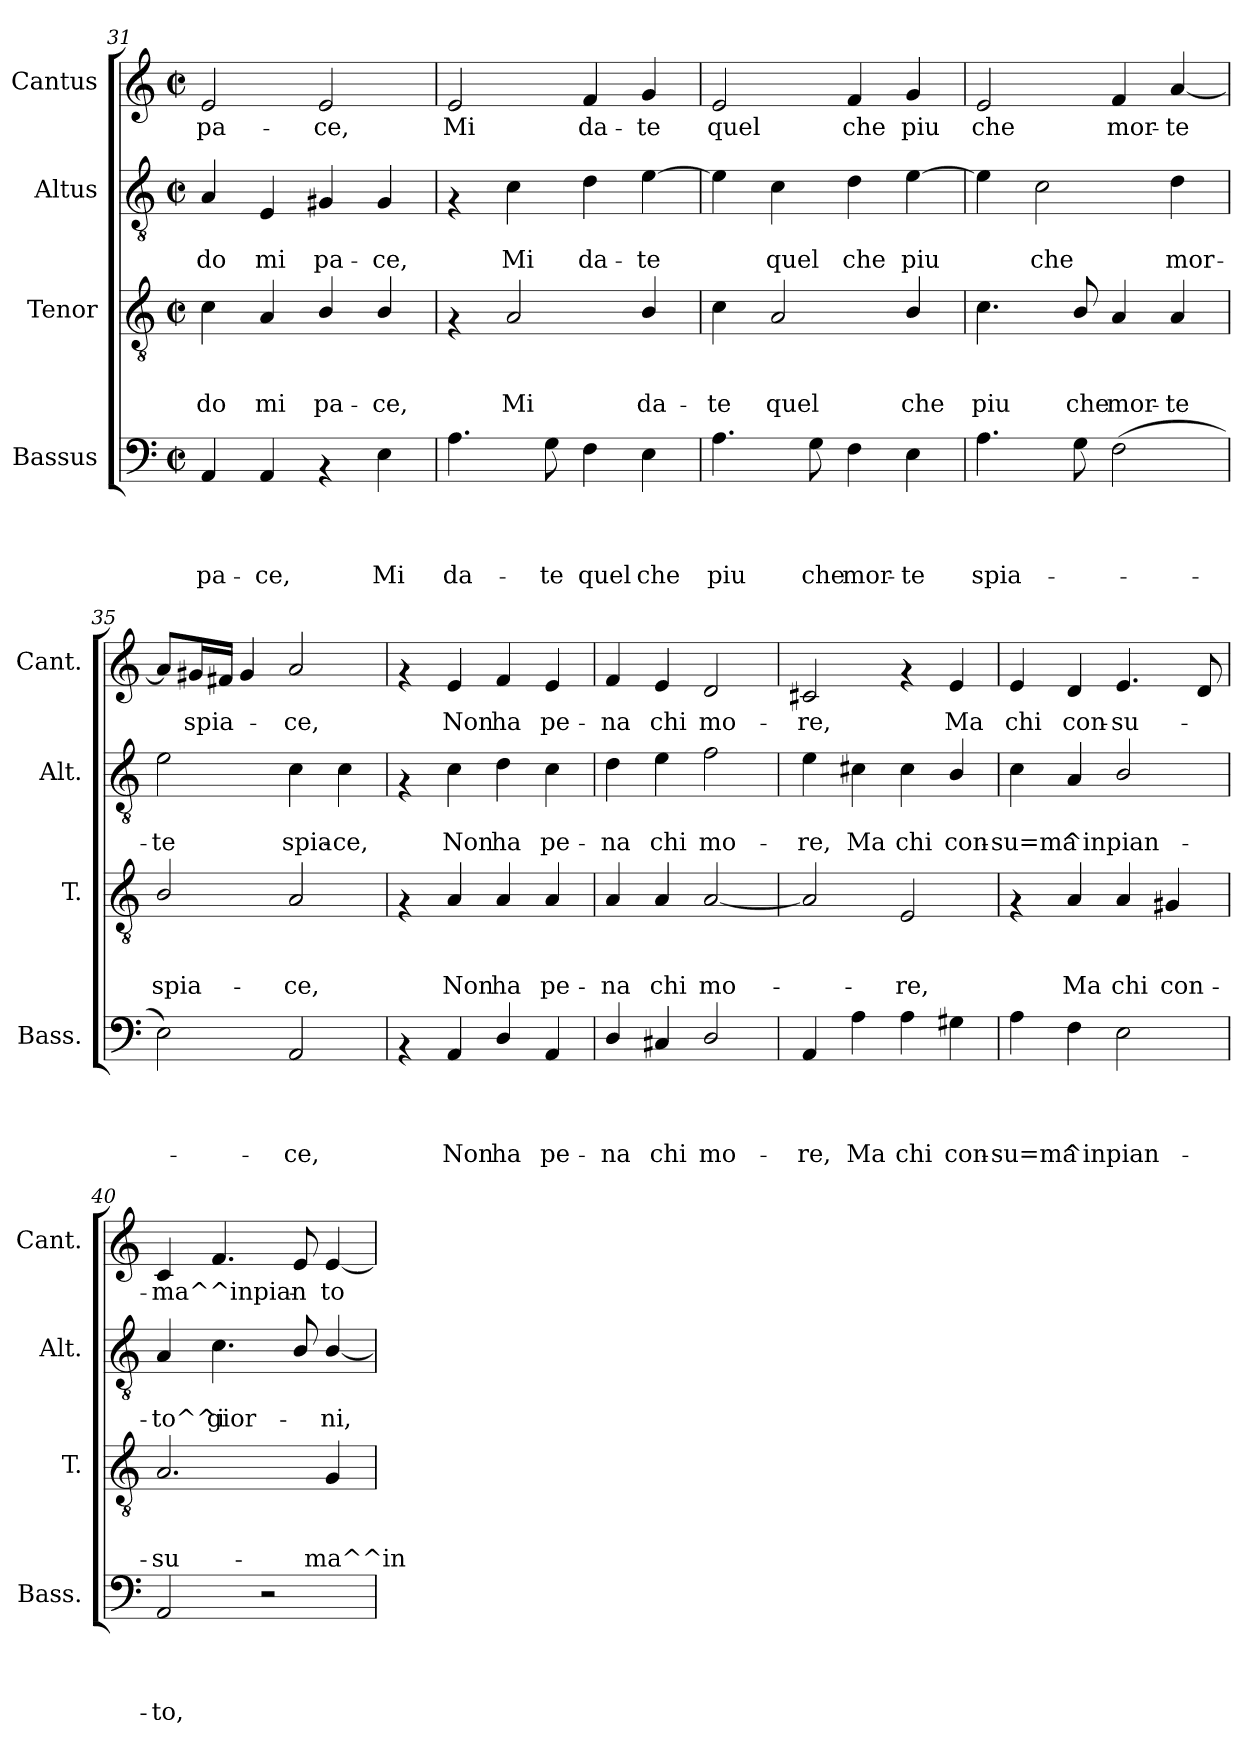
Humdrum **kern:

**kern	**text	**text	**text	**text	**kern	**text	**text	**text	**kern	**text	**text	**kern	**text
*part4	*part4	*part4	*part4	*part4	*part3	*part3	*part3	*part3	*part2	*part2	*part2	*part1	*part1
*staff4	*staff4	*staff4	*staff4	*staff4	*staff3	*staff3	*staff3	*staff3	*staff2	*staff2	*staff2	*staff1	*staff1
*I"Bassus	*	*	*	*	*I"Tenor	*	*	*	*I"Altus	*	*	*I"Cantus	*
*I'Bass.	*	*	*	*	*I'T.	*	*	*	*I'Alt.	*	*	*I'Cant.	*
*clefF4	*	*	*	*	*clefGv2	*	*	*	*clefGv2	*	*	*clefG2	*
*k[]	*	*	*	*	*k[]	*	*	*	*k[]	*	*	*k[]	*
*C:	*	*	*	*	*C:	*	*	*	*C:	*	*	*C:	*
*M2/2	*	*	*	*	*M2/2	*	*	*	*M2/2	*	*	*M2/2	*
*met(c|)	*	*	*	*	*met(c|)	*	*	*	*met(c|)	*	*	*met(c|)	*
=31	=31	=31	=31	=31	=31	=31	=31	=31	=31	=31	=31	=31	=31
!	!	!	!	!LO:LY:b	!	!	!	!LO:LY:b	!	!	!LO:LY:b	!	!LO:LY:b
4AA/	.	.	.	pa-	4c\	.	.	-do	4A/	.	-do	2e/	pa-
!	!	!	!	!LO:LY:b	!	!	!	!LO:LY:b	!	!	!LO:LY:b	!	!
4AA/	.	.	.	-ce,	4A/	.	.	mi	4E/	.	mi	.	.
!	!	!	!	!	!	!	!	!LO:LY:b	!	!	!LO:LY:b	!	!LO:LY:b
4rAA	.	.	.	.	4B/	.	.	pa-	4G#X/	.	pa-	2e/	-ce,
!	!	!	!	!LO:LY:b	!	!	!	!LO:LY:b	!	!	!LO:LY:b	!	!
4E\	.	.	.	Mi	4B/	.	.	-ce,	4G#/	.	-ce,	.	.
!!LO:PB:g=z
=32	=32	=32	=32	=32	=32	=32	=32	=32	=32	=32	=32	=32	=32
!	!	!	!	!LO:LY:b	!	!	!	!	!	!	!	!	!LO:LY:b
4.A\	.	.	.	da-	4rF	.	.	.	4rF	.	.	2e/	Mi
!	!	!	!	!	!	!	!	!LO:LY:b	!	!	!LO:LY:b	!	!
.	.	.	.	.	2A/	.	.	Mi	4c\	.	Mi	.	.
!	!	!	!	!LO:LY:b	!	!	!	!	!	!	!	!	!
8G\	.	.	.	-te	.	.	.	.	.	.	.	.	.
!	!	!	!	!LO:LY:b	!	!	!	!	!	!	!LO:LY:b	!	!LO:LY:b
4F\	.	.	.	quel	.	.	.	.	4d\	.	da-	4f/	da-
!	!	!	!	!LO:LY:b	!	!	!	!LO:LY:b	!	!	!LO:LY:b	!	!LO:LY:b
4E\	.	.	.	che	4B/	.	.	da-	[>4e\	.	-te	4g/	-te
=33	=33	=33	=33	=33	=33	=33	=33	=33	=33	=33	=33	=33	=33
!	!	!	!	!LO:LY:b	!	!	!	!LO:LY:b	!	!	!	!	!LO:LY:b
4.A\	.	.	.	piu	4c\	.	.	-te	4e\]	.	.	2e/	quel
!	!	!	!	!	!	!	!	!LO:LY:b	!	!	!LO:LY:b	!	!
.	.	.	.	.	2A/	.	.	quel	4c\	.	quel	.	.
!	!	!	!	!LO:LY:b	!	!	!	!	!	!	!	!	!
8G\	.	.	.	che	.	.	.	.	.	.	.	.	.
!	!	!	!	!LO:LY:b	!	!	!	!	!	!	!LO:LY:b	!	!LO:LY:b
4F\	.	.	.	mor-	.	.	.	.	4d\	.	che	4f/	che
!	!	!	!	!LO:LY:b	!	!	!	!LO:LY:b	!	!	!LO:LY:b	!	!LO:LY:b
4E\	.	.	.	-te	4B/	.	.	che	[>4e\	.	piu	4g/	piu
=34	=34	=34	=34	=34	=34	=34	=34	=34	=34	=34	=34	=34	=34
!	!	!	!	!LO:LY:b	!	!	!	!LO:LY:b	!	!	!	!	!LO:LY:b
4.A\	.	.	.	spia-	4.c\	.	.	piu	4e\]	.	.	2e/	che
!	!	!	!	!	!	!	!	!	!	!	!LO:LY:b	!	!
.	.	.	.	.	.	.	.	.	2c\	.	che	.	.
!	!	!	!	!	!	!	!	!LO:LY:b	!	!	!	!	!
8G\	.	.	.	.	8B/	.	.	che	.	.	.	.	.
!	!	!	!	!	!	!	!	!LO:LY:b	!	!	!	!	!LO:LY:b
(>2F\	.	.	.	.	4A/	.	.	mor-	.	.	.	4f/	mor-
!	!	!	!	!	!	!	!	!LO:LY:b	!	!	!LO:LY:b	!	!LO:LY:b
.	.	.	.	.	4A/	.	.	-te	4d\	.	mor-	[<4a/	-te
=35	=35	=35	=35	=35	=35	=35	=35	=35	=35	=35	=35	=35	=35
!	!	!	!	!	!	!	!	!LO:LY:b	!	!	!LO:LY:b	!	!
2E\)	.	.	.	.	2B/	.	.	spia-	2e\	.	-te	8a/L]	.
!	!	!	!	!	!	!	!	!	!	!	!	!	!LO:LY:b
.	.	.	.	.	.	.	.	.	.	.	.	16g#X/L	spia-
.	.	.	.	.	.	.	.	.	.	.	.	16f#X/JJ	.
.	.	.	.	.	.	.	.	.	.	.	.	4g#/	.
!	!	!	!	!LO:LY:b	!	!	!	!LO:LY:b	!	!	!LO:LY:b	!	!LO:LY:b
2AA/	.	.	.	-ce,	2A/	.	.	-ce,	4c\	.	spia-	2a/	-ce,
!	!	!	!	!	!	!	!	!	!	!	!LO:LY:b	!	!
.	.	.	.	.	.	.	.	.	4c\	.	-ce,	.	.
=36	=36	=36	=36	=36	=36	=36	=36	=36	=36	=36	=36	=36	=36
4rAA	.	.	.	.	4rF	.	.	.	4rF	.	.	4rf	.
!	!	!	!	!LO:LY:b	!	!	!	!LO:LY:b	!	!	!LO:LY:b	!	!LO:LY:b
4AA/	.	.	.	Non	4A/	.	.	Non	4c\	.	Non	4e/	Non
!	!	!	!	!LO:LY:b	!	!	!	!LO:LY:b	!	!	!LO:LY:b	!	!LO:LY:b
4D/	.	.	.	ha	4A/	.	.	ha	4d\	.	ha	4f/	ha
!	!	!	!	!LO:LY:b	!	!	!	!LO:LY:b	!	!	!LO:LY:b	!	!LO:LY:b
4AA/	.	.	.	pe-	4A/	.	.	pe-	4c\	.	pe-	4e/	pe-
=37	=37	=37	=37	=37	=37	=37	=37	=37	=37	=37	=37	=37	=37
!	!	!	!	!LO:LY:b	!	!	!	!LO:LY:b	!	!	!LO:LY:b	!	!LO:LY:b
4D/	.	.	.	-na	4A/	.	.	-na	4d\	.	-na	4f/	-na
!	!	!	!	!LO:LY:b	!	!	!	!LO:LY:b	!	!	!LO:LY:b	!	!LO:LY:b
4C#X/	.	.	.	chi	4A/	.	.	chi	4e\	.	chi	4e/	chi
!	!	!	!	!LO:LY:b	!	!	!	!LO:LY:b	!	!	!LO:LY:b	!	!LO:LY:b
2D/	.	.	.	mo-	[>2A/	.	.	mo-	2f\	.	mo-	2d/	mo-
!!LO:PB:g=z
=38	=38	=38	=38	=38	=38	=38	=38	=38	=38	=38	=38	=38	=38
!	!	!	!	!LO:LY:b	!	!	!	!	!	!	!LO:LY:b	!	!LO:LY:b
4AA/	.	.	.	-re,	2A/]	.	.	.	4e\	.	-re,	2c#X/	-re,
!	!	!	!	!LO:LY:b	!	!	!	!	!	!	!LO:LY:b	!	!
4A\	.	.	.	Ma	.	.	.	.	4c#X\	.	Ma	.	.
!	!	!	!	!LO:LY:b	!	!	!	!LO:LY:b	!	!	!LO:LY:b	!	!
4A\	.	.	.	chi	2E/	.	.	-re,	4c#\	.	chi	4rf	.
!	!	!	!	!LO:LY:b	!	!	!	!	!	!	!LO:LY:b	!	!LO:LY:b
4G#X\	.	.	.	con-	.	.	.	.	4B/	.	con-	4e/	Ma
=39	=39	=39	=39	=39	=39	=39	=39	=39	=39	=39	=39	=39	=39
!	!	!	!	!LO:LY:b	!	!	!	!	!	!	!LO:LY:b	!	!LO:LY:b
4A\	.	.	.	-su=ma	4rF	.	.	.	4c\	.	-su=ma	4e/	chi
!	!	!	!	!LO:LY:b	!	!	!	!LO:LY:b	!	!	!LO:LY:b	!	!LO:LY:b
4F\	.	.	.	^inpian-	4A/	.	.	Ma	4A/	.	^inpian-	4d/	con-
!	!	!	!	!	!	!	!	!LO:LY:b	!	!	!	!	!LO:LY:b
2E\	.	.	.	.	4A/	.	.	chi	2B/	.	.	4.e/	-su-
!	!	!	!	!	!	!	!	!LO:LY:b	!	!	!	!	!
.	.	.	.	.	4G#X/	.	.	con-	.	.	.	.	.
.	.	.	.	.	.	.	.	.	.	.	.	8d/	.
=40	=40	=40	=40	=40	=40	=40	=40	=40	=40	=40	=40	=40	=40
!	!	!	!	!LO:LY:b	!	!	!	!LO:LY:b	!	!	!LO:LY:b	!	!LO:LY:b
2AA/	.	.	.	-to,	2.A/	.	.	-su-	4A/	.	-to^^i	4c/	-ma^^inpian-
!	!	!	!	!	!	!	!	!	!	!	!LO:LY:b	!	!
.	.	.	.	.	.	.	.	.	4.c\	.	gior-	4.f/	.
2r	.	.	.	.	.	.	.	.	.	.	.	.	.
.	.	.	.	.	.	.	.	.	8B/	.	.	8e/	.
!	!	!	!	!	!	!	!	!LO:LY:b	!	!	!LO:LY:b	!	!LO:LY:b
.	.	.	.	.	4G/	.	.	-ma^^in	[<4B/	.	-ni,	[<4e/	-to
=	=	=	=	=	=	=	=	=	=	=	=	=	=
*-	*-	*-	*-	*-	*-	*-	*-	*-	*-	*-	*-	*-	*-
